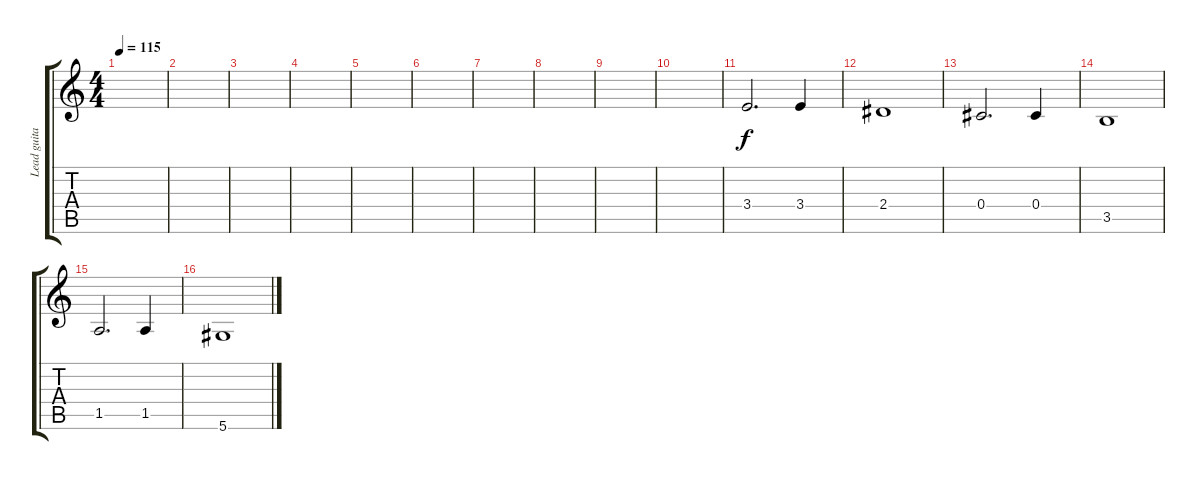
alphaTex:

\track ("Lead guitar" "Lead guita") {instrument distortionguitar}
\staff {score tabs}
\tuning (Eb4 Bb3 Gb3 Db3 Ab2 Eb2) {hide}
\ts (4 4)
\tempo 115
\clef g2
\ks c
|
|
|
|
|
|
|
|
|
|
3.4.2{d} 3.4.4 |
2.4.1 |
0.4.2{d} 0.4.4 |
3.5.1 |
1.5.2{d} 1.5.4 |
5.6.1
